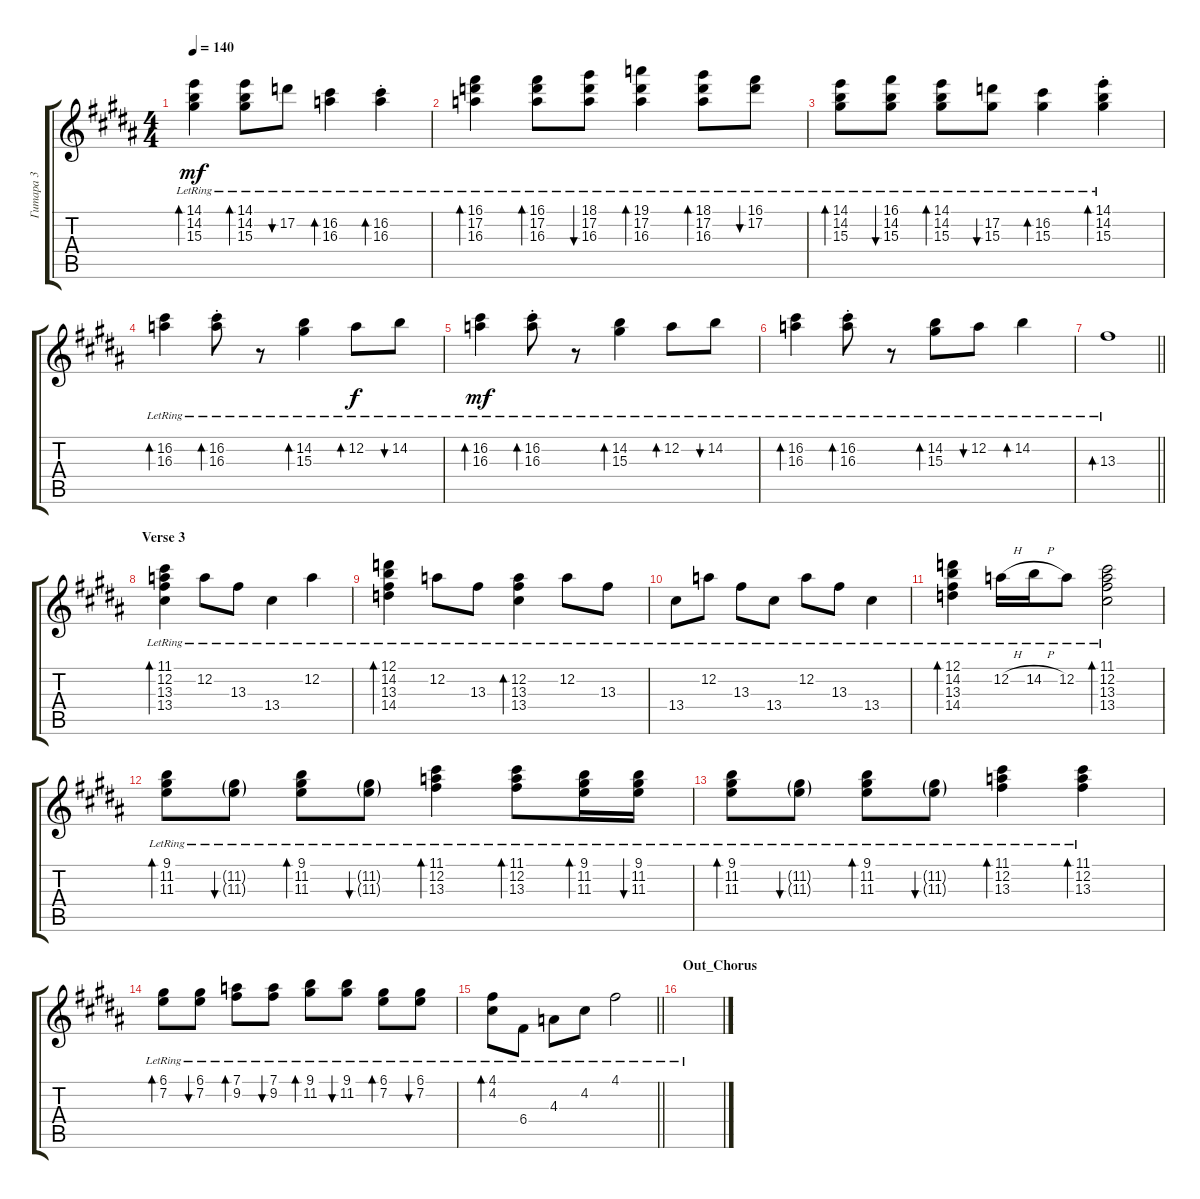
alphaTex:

\track ("Гитара 3" "Гитара 3") {instrument acousticguitarsteel}
\staff {score tabs}
\tuning (D4 A3 F3 C3 G2 D2) {hide}
\ts (4 4)
\tempo 140
\clef g2
\ks g#minor
(14.1{lr} 14.2{lr} 15.3{lr}).4{bd 120 dy mf} (14.1{lr} 14.2{lr} 15.3{lr}).8{bd 120} 17.2{lr}.8{bu 60} (16.2{lr} 16.3{lr}).4{bd 120} (16.2{st lr} 16.3{st lr}).4{bd 120} |
(16.1{lr} 17.2{lr} 16.3{lr}).4{bd 120} (16.1{lr} 17.2{lr} 16.3{lr}).8{bd 120} (18.1{lr} 17.2{lr} 16.3{lr}).8{bu 60} (19.1{lr} 17.2{lr} 16.3{lr}).4{bd 120} (18.1{lr} 17.2{lr} 16.3{lr}).8{bd 60} (16.1{lr} 17.2{lr}).8{bu 60} |
(14.1{lr} 14.2{lr} 15.3{lr}).8{bd 120} (16.1{lr} 14.2{lr} 15.3{lr}).8{bu 60} (14.1{lr} 14.2{lr} 15.3{lr}).8{bd 120} (17.2{lr} 15.3{lr}).8{bu 60} (16.2{lr} 15.3{lr}).4{bd 120} (14.1{st lr} 14.2{st lr} 15.3{st lr}).4{bd 120} |
(16.2{lr} 16.3{lr}).4{bd 120} (16.2{st lr} 16.3{lr}).8{bd 60} r.8 (14.2{lr} 15.3{lr}).4{bd 120} 12.2{lr}.8{bd 60 dy f} 14.2{lr}.8{bu 60} |
(16.2{lr} 16.3{lr}).4{bd 120 dy mf} (16.2{st lr} 16.3{lr}).8{bd 60} r.8 (14.2{lr} 15.3{lr}).4{bd 120} 12.2{lr}.8{bd 60} 14.2{lr}.8{bu 60} |
(16.2{lr} 16.3{lr}).4{bd 120} (16.2{st lr} 16.3{lr}).8{bd 60} r.8 (14.2{lr} 15.3{lr}).8{bd 60} 12.2{lr}.8{bu 60} 14.2{lr}.4{bd 60} |
\barLineRight lightlight
13.3{lr}.1{bd 60} |
\section ("" "Verse 3")
(11.1{lr} 12.2{lr} 13.3{lr} 13.4{lr}).4{bd 60} 12.2{lr}.8 13.3{lr}.8 13.4{lr}.4 12.2{lr}.4 |
(12.1{lr} 14.2{lr} 13.3{lr} 14.4{lr}).4{bd 60} 12.2{lr}.8 13.3{lr}.8 (12.2{lr} 13.3{lr} 13.4{lr}).4{bd 60} 12.2{lr}.8 13.3{lr}.8 |
13.4{lr}.8 12.2{lr}.8 13.3{lr}.8 13.4{lr}.8 12.2{lr}.8 13.3{lr}.8 13.4{lr}.4 |
(12.1{lr} 14.2{lr} 13.3{lr} 14.4{lr}).4{bd 120} 12.2{h lr}.16 14.2{h lr}.16 12.2{lr}.8 (11.1{lr} 12.2{lr} 13.3{lr} 13.4{lr}).2{bd 120} |
(9.1{lr} 11.2{lr} 11.3{lr}).8{bd 60} (11.2{g lr} 11.3{g lr}).8{bu 60} (9.1{lr} 11.2{lr} 11.3{lr}).8{bd 60} (11.2{g lr} 11.3{g lr}).8{bu 60} (11.1{lr} 12.2{lr} 13.3{lr}).4{bd 60} (11.1{lr} 12.2{lr} 13.3{lr}).8{bd 60} (9.1{lr} 11.2{lr} 11.3{lr}).16{bd 60} (9.1{lr} 11.2{lr} 11.3{lr}).16{bu 60} |
(9.1{lr} 11.2{lr} 11.3{lr}).8{bd 60} (11.2{g lr} 11.3{g lr}).8{bu 60} (9.1{lr} 11.2{lr} 11.3{lr}).8{bd 60} (11.2{g lr} 11.3{g lr}).8{bu 60} (11.1{lr} 12.2{lr} 13.3{lr}).4{bd 60} (11.1{lr} 12.2{lr} 13.3{lr}).4{bd 60} |
(6.1{lr} 7.2{lr}).8{bd 60} (6.1{lr} 7.2{lr}).8{bu 60} (7.1{lr} 9.2{lr}).8{bd 60} (7.1{lr} 9.2{lr}).8{bu 60} (9.1{lr} 11.2{lr}).8{bd 60} (9.1{lr} 11.2{lr}).8{bu 60} (6.1{lr} 7.2{lr}).8{bd 60} (6.1{lr} 7.2{lr}).8{bu 60} |
\barLineRight lightlight
(4.1{lr} 4.2{lr}).8{bd 60} 6.4{lr}.8 4.3{lr}.8 4.2{lr}.8 4.1{lr}.2 |
\section ("" "Out_Chorus")
